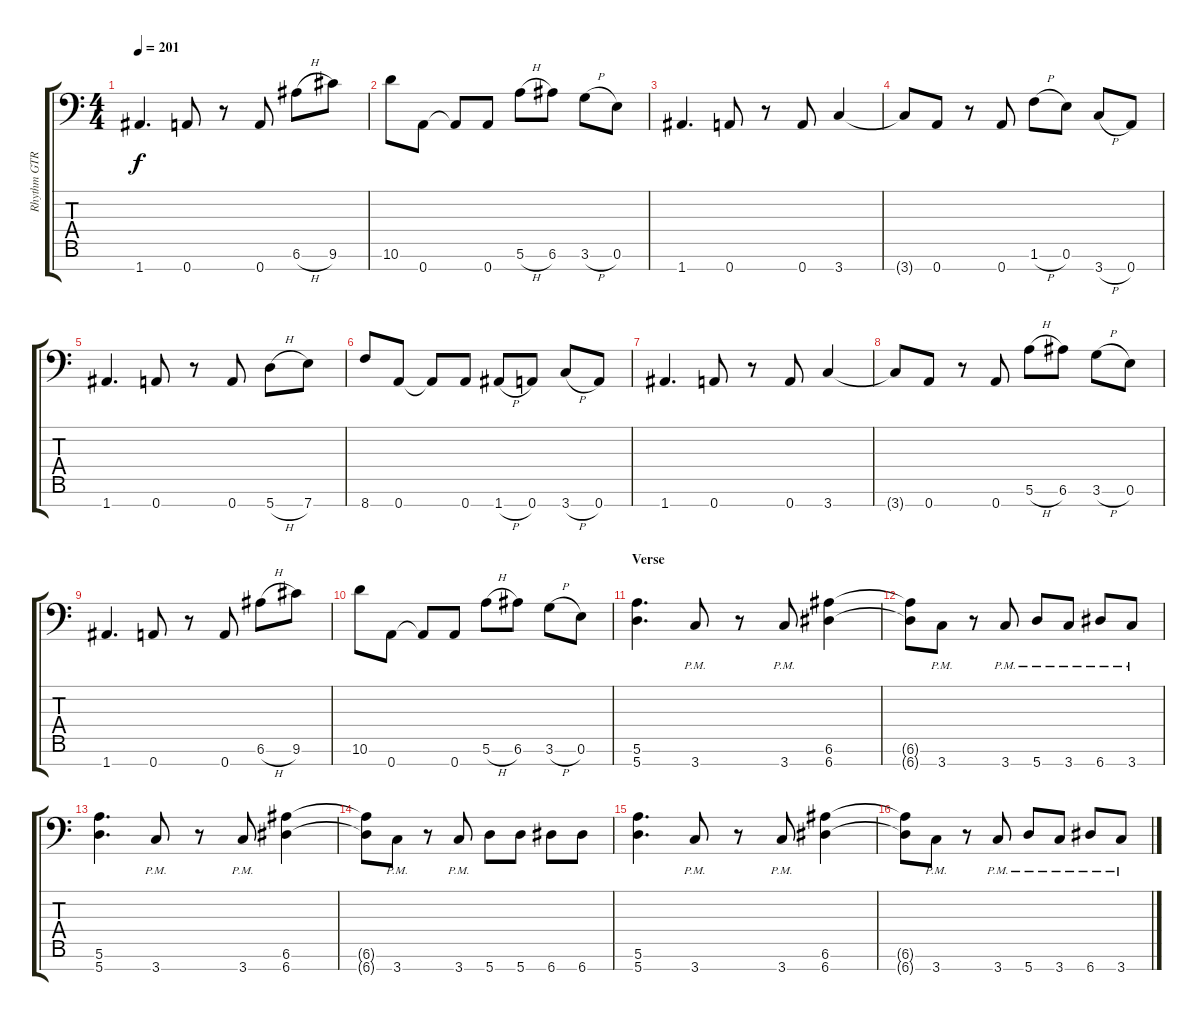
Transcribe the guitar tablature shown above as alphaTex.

\track ("Rhythm GTR 1" "Rhythm GTR") {instrument overdrivenguitar}
\staff {score tabs}
\tuning (E4 B3 G3 D3 A2 E2 A1) {hide}
\ts (4 4)
\tempo 201
\clef f4
\ks aminor
1.7.4{d dy f} 0.7.8 r.8 0.7.8 6.6{h}.8 9.6.8 |
10.6.8 0.7.8 0.7{t}.8 0.7.8 5.6{h}.8 6.6.8 3.6{h}.8 0.6.8 |
1.7.4{d} 0.7.8 r.8 0.7.8 3.7.4 |
3.7{t}.8 0.7.8 r.8 0.7.8 1.6{h}.8 0.6.8 3.7{h}.8 0.7.8 |
1.7.4{d} 0.7.8 r.8 0.7.8 5.7{h}.8 7.7.8 |
8.7.8 0.7.8 0.7{t}.8 0.7.8 1.7{h}.8 0.7.8 3.7{h}.8 0.7.8 |
1.7.4{d} 0.7.8 r.8 0.7.8 3.7.4 |
3.7{t}.8 0.7.8 r.8 0.7.8 5.6{h}.8 6.6.8 3.6{h}.8 0.6.8 |
1.7.4{d} 0.7.8 r.8 0.7.8 6.6{h}.8 9.6.8 |
10.6.8 0.7.8 0.7{t}.8 0.7.8 5.6{h}.8 6.6.8 3.6{h}.8 0.6.8 |
\section ("" "Verse")
(5.6 5.7).4{d} 3.7{pm}.8 r.8 3.7{pm}.8 (6.6 6.7).4 |
(6.6{t} 6.7{t}).8 3.7{pm}.8 r.8 3.7{pm}.8 5.7{pm}.8 3.7{pm}.8 6.7{pm}.8 3.7{pm}.8 |
(5.6 5.7).4{d} 3.7{pm}.8 r.8 3.7{pm}.8 (6.6 6.7).4 |
(6.6{t} 6.7{t}).8 3.7{pm}.8 r.8 3.7{pm}.8 5.7.8 5.7.8 6.7.8 6.7.8 |
(5.6 5.7).4{d} 3.7{pm}.8 r.8 3.7{pm}.8 (6.6 6.7).4 |
(6.6{t} 6.7{t}).8 3.7{pm}.8 r.8 3.7{pm}.8 5.7{pm}.8 3.7{pm}.8 6.7{pm}.8 3.7{pm}.8
